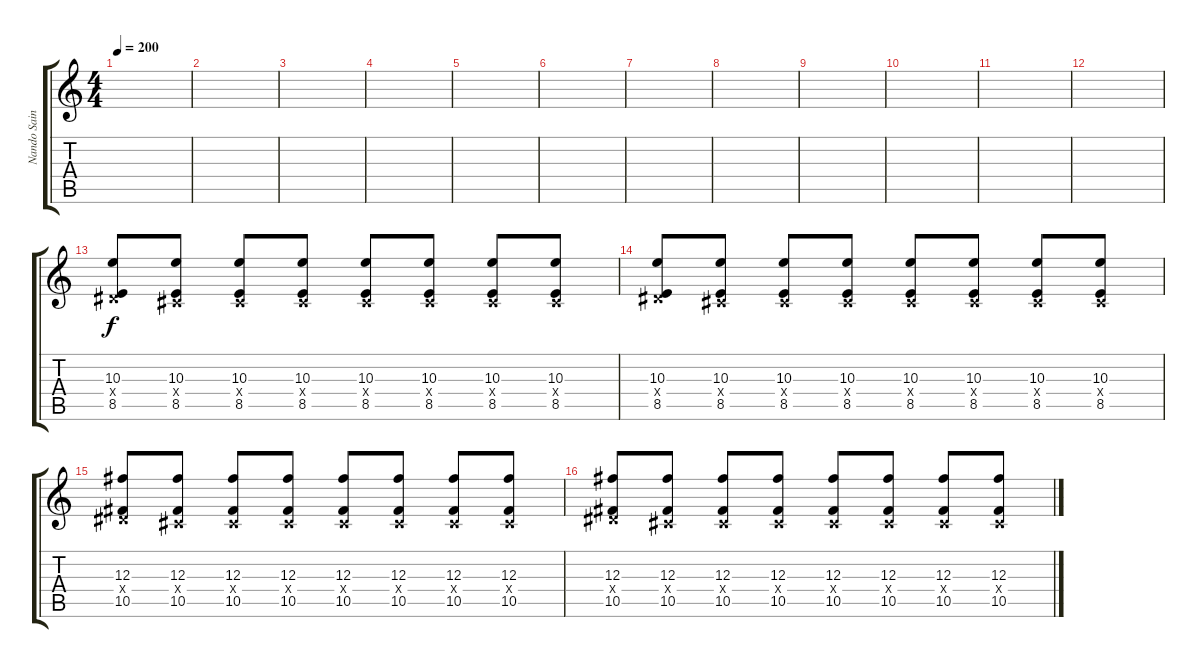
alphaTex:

\track ("Nando Sainz (Rellenos)" "Nando Sain") {instrument electricguitarmuted}
\staff {score tabs}
\tuning (Eb4 Bb3 Gb3 Db3 Ab2 Eb2) {hide}
\ts (4 4)
\tempo 200
\clef g2
\ks c
|
|
|
|
|
|
|
|
|
|
|
|
(10.3 2.4{x} 8.5).8 (10.3 0.4{x} 8.5).8 (10.3 0.4{x} 8.5).8 (10.3 0.4{x} 8.5).8 (10.3 0.4{x} 8.5).8 (10.3 0.4{x} 8.5).8 (10.3 0.4{x} 8.5).8 (10.3 0.4{x} 8.5).8 |
(10.3 2.4{x} 8.5).8 (10.3 0.4{x} 8.5).8 (10.3 0.4{x} 8.5).8 (10.3 0.4{x} 8.5).8 (10.3 0.4{x} 8.5).8 (10.3 0.4{x} 8.5).8 (10.3 0.4{x} 8.5).8 (10.3 0.4{x} 8.5).8 |
(12.3 2.4{x} 10.5).8 (12.3 0.4{x} 10.5).8 (12.3 0.4{x} 10.5).8 (12.3 0.4{x} 10.5).8 (12.3 0.4{x} 10.5).8 (12.3 0.4{x} 10.5).8 (12.3 0.4{x} 10.5).8 (12.3 0.4{x} 10.5).8 |
(12.3 2.4{x} 10.5).8 (12.3 0.4{x} 10.5).8 (12.3 0.4{x} 10.5).8 (12.3 0.4{x} 10.5).8 (12.3 0.4{x} 10.5).8 (12.3 0.4{x} 10.5).8 (12.3 0.4{x} 10.5).8 (12.3 0.4{x} 10.5).8
